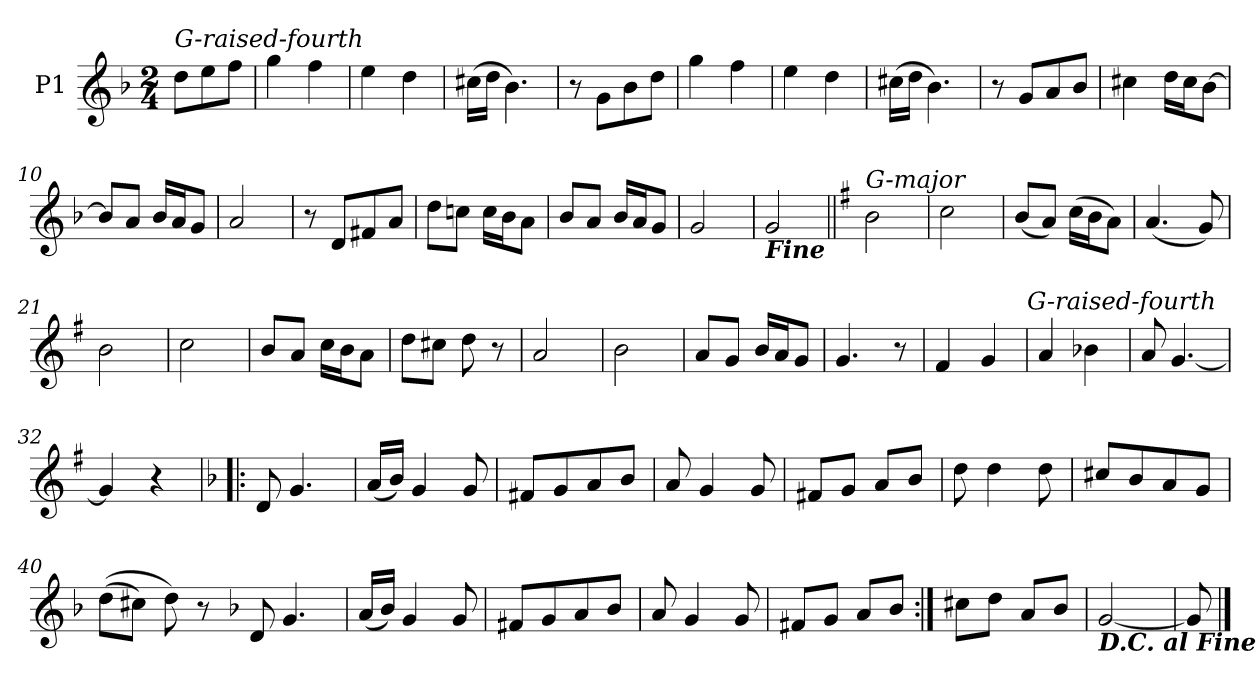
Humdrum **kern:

**kern
*part1
*staff1
*I"P1
*clefG2
*k[b-]
*G:dor
*M2/4
=
!LO:TX:a:i:t=G-raised-fourth
8ddL
8ee
8ffJ
=1
4gg
4ff
=2
4ee
4dd
=3
(16cc#XLL
16ddJJ
4.b-)
=4
8r
8gL
8b-
8ddJ
=5
4gg
4ff
=6
4ee
4dd
=7
(16cc#XLL
16ddJJ
4.b-)
=8
8r
8gL
8a
8b-J
=9
4cc#X
16ddLL
16cc#J
[8b-J
=10
8b-L]
8aJ
16b-LL
16aJ
8gJ
=11
2a
=12
8r
8dL
8f#X
8aJ
=13
8ddL
8ccnJ
16ccLL
16b-J
8aJ
=14
8b-L
8aJ
16b-LL
16aJ
8gJ
=15
2g
=16
!LO:TX:b:Bi:t=Fine
2g
=17||
*k[f#]
*G:
!LO:TX:a:i:t=G-major
2b
=18
2cc
=19
(8bL
8aJ)
(16ccLL
16bJ
8aJ)
=20
(4.a
8g)
=21
2b
=22
2cc
=23
8bL
8aJ
16ccLL
16bJ
8aJ
=24
8ddL
8cc#XJ
8dd
8r
=25
2a
=26
2b
=27
8aL
8gJ
16bLL
16aJ
8gJ
=28
4.g
8r
=29
4f#
4g
!LO:TX:a:i:t=G-raised-fourth
=30
4a
4b-X
=31
8a
[4.g
=32
4g]
4r
=33!|:
*k[b-]
8d
4.g
=34
(16aLL
16b-JJ)
4g
8g
=35
8f#XL
8g
8a
8b-J
=36
8a
4g
8g
=37
8f#XL
8gJ
8aL
8b-J
=38
8dd
4dd
8dd
=39
8cc#XL
8b-
8a
8gJ
=40
((8ddL
8cc#XJ)
8dd)
8r
*k[b-]
8d
4.g
=34
(16aLL
16b-JJ)
4g
8g
=35
8f#XL
8g
8a
8b-J
=36
8a
4g
8g
=37
8f#XL
8gJ
8aL
8b-J
=41:|!
8cc#XL
8ddJ
8aL
8b-J
=42
!LO:TX:b:Bi:t=D.C. al Fine
[2g
=43
8g]
==
*-
